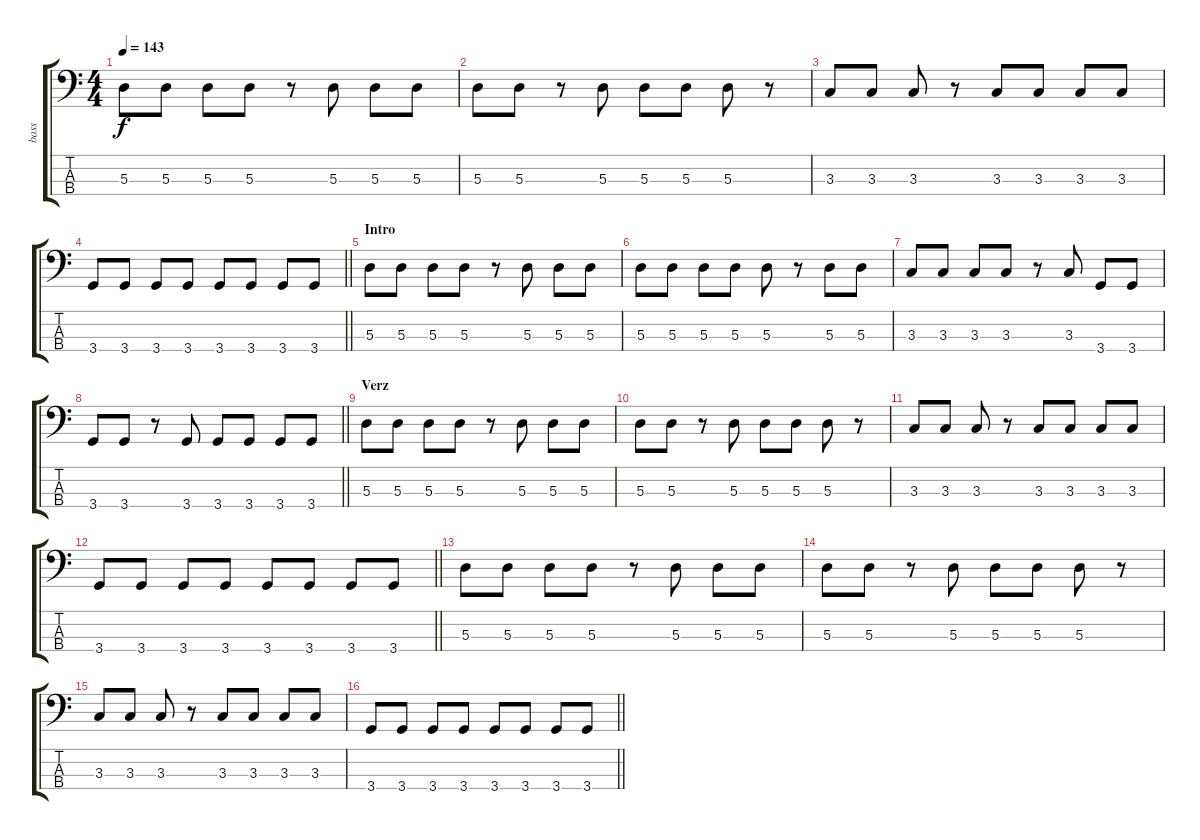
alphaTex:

\track ("bass" "bass") {instrument electricbassfinger}
\staff {score tabs}
\tuning (G2 D2 A1 E1) {hide}
\ts (4 4)
\tempo 143
\clef f4
\ks c
5.3.8{dy f} 5.3.8 5.3.8 5.3.8 r.8 5.3.8 5.3.8 5.3.8 |
5.3.8 5.3.8 r.8 5.3.8 5.3.8 5.3.8 5.3.8 r.8 |
3.3.8 3.3.8 3.3.8 r.8 3.3.8 3.3.8 3.3.8 3.3.8 |
\barLineRight lightlight
3.4.8 3.4.8 3.4.8 3.4.8 3.4.8 3.4.8 3.4.8 3.4.8 |
\section ("" "Intro")
5.3.8 5.3.8 5.3.8 5.3.8 r.8 5.3.8 5.3.8 5.3.8 |
5.3.8 5.3.8 5.3.8 5.3.8 5.3.8 r.8 5.3.8 5.3.8 |
3.3.8 3.3.8 3.3.8 3.3.8 r.8 3.3.8 3.4.8 3.4.8 |
\barLineRight lightlight
3.4.8 3.4.8 r.8 3.4.8 3.4.8 3.4.8 3.4.8 3.4.8 |
\section ("" "Verz")
5.3.8 5.3.8 5.3.8 5.3.8 r.8 5.3.8 5.3.8 5.3.8 |
5.3.8 5.3.8 r.8 5.3.8 5.3.8 5.3.8 5.3.8 r.8 |
3.3.8 3.3.8 3.3.8 r.8 3.3.8 3.3.8 3.3.8 3.3.8 |
\barLineRight lightlight
3.4.8 3.4.8 3.4.8 3.4.8 3.4.8 3.4.8 3.4.8 3.4.8 |
5.3.8 5.3.8 5.3.8 5.3.8 r.8 5.3.8 5.3.8 5.3.8 |
5.3.8 5.3.8 r.8 5.3.8 5.3.8 5.3.8 5.3.8 r.8 |
3.3.8 3.3.8 3.3.8 r.8 3.3.8 3.3.8 3.3.8 3.3.8 |
\barLineRight lightlight
3.4.8 3.4.8 3.4.8 3.4.8 3.4.8 3.4.8 3.4.8 3.4.8
